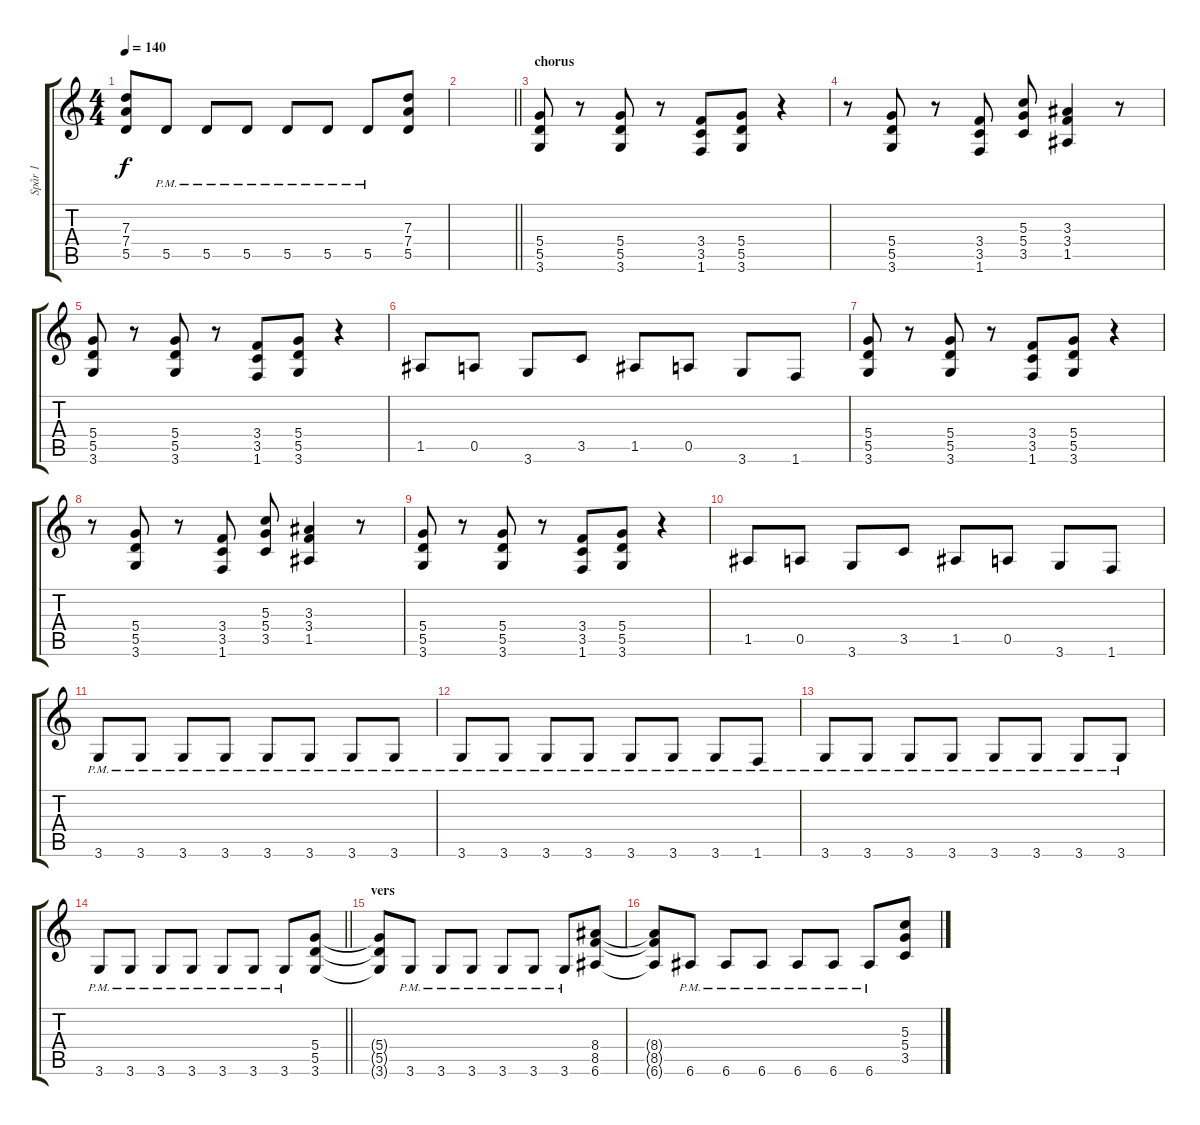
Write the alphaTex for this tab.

\track ("Spår 1" "Spår 1") {instrument overdrivenguitar}
\staff {score tabs}
\tuning (E4 B3 G3 D3 A2 E2) {hide}
\ts (4 4)
\tempo 140
\clef g2
\ks c
(7.3{t} 7.4{t} 5.5{t}).8{dy f} 5.5{pm}.8 5.5{pm}.8 5.5{pm}.8 5.5{pm}.8 5.5{pm}.8 5.5{pm}.8 (7.3 7.4 5.5).8 |
\barLineRight lightlight
|
\section ("" "chorus")
(5.4 5.5 3.6).8 r.8 (5.4 5.5 3.6).8 r.8 (3.4 3.5 1.6).8 (5.4 5.5 3.6).8 r.4 |
r.8 (5.4 5.5 3.6).8 r.8 (3.4 3.5 1.6).8 (5.3 5.4 3.5).8 (3.3 3.4 1.5).4 r.8 |
(5.4 5.5 3.6).8 r.8 (5.4 5.5 3.6).8 r.8 (3.4 3.5 1.6).8 (5.4 5.5 3.6).8 r.4 |
1.5.8 0.5.8 3.6.8 3.5.8 1.5.8 0.5.8 3.6.8 1.6.8 |
(5.4 5.5 3.6).8 r.8 (5.4 5.5 3.6).8 r.8 (3.4 3.5 1.6).8 (5.4 5.5 3.6).8 r.4 |
r.8 (5.4 5.5 3.6).8 r.8 (3.4 3.5 1.6).8 (5.3 5.4 3.5).8 (3.3 3.4 1.5).4 r.8 |
(5.4 5.5 3.6).8 r.8 (5.4 5.5 3.6).8 r.8 (3.4 3.5 1.6).8 (5.4 5.5 3.6).8 r.4 |
1.5.8 0.5.8 3.6.8 3.5.8 1.5.8 0.5.8 3.6.8 1.6.8 |
3.6{pm}.8 3.6{pm}.8 3.6{pm}.8 3.6{pm}.8 3.6{pm}.8 3.6{pm}.8 3.6{pm}.8 3.6{pm}.8 |
3.6{pm}.8 3.6{pm}.8 3.6{pm}.8 3.6{pm}.8 3.6{pm}.8 3.6{pm}.8 3.6{pm}.8 1.6{pm}.8 |
3.6{pm}.8 3.6{pm}.8 3.6{pm}.8 3.6{pm}.8 3.6{pm}.8 3.6{pm}.8 3.6{pm}.8 3.6{pm}.8 |
\barLineRight lightlight
3.6{pm}.8 3.6{pm}.8 3.6{pm}.8 3.6{pm}.8 3.6{pm}.8 3.6{pm}.8 3.6{pm}.8 (5.4 5.5 3.6).8 |
\section ("" "vers")
(5.4{t} 5.5{t} 3.6{t}).8 3.6{pm}.8 3.6{pm}.8 3.6{pm}.8 3.6{pm}.8 3.6{pm}.8 3.6{pm}.8 (8.4 8.5 6.6).8 |
(8.4{t} 8.5{t} 6.6{t}).8 6.6{pm}.8 6.6{pm}.8 6.6{pm}.8 6.6{pm}.8 6.6{pm}.8 6.6{pm}.8 (5.3 5.4 3.5).8
